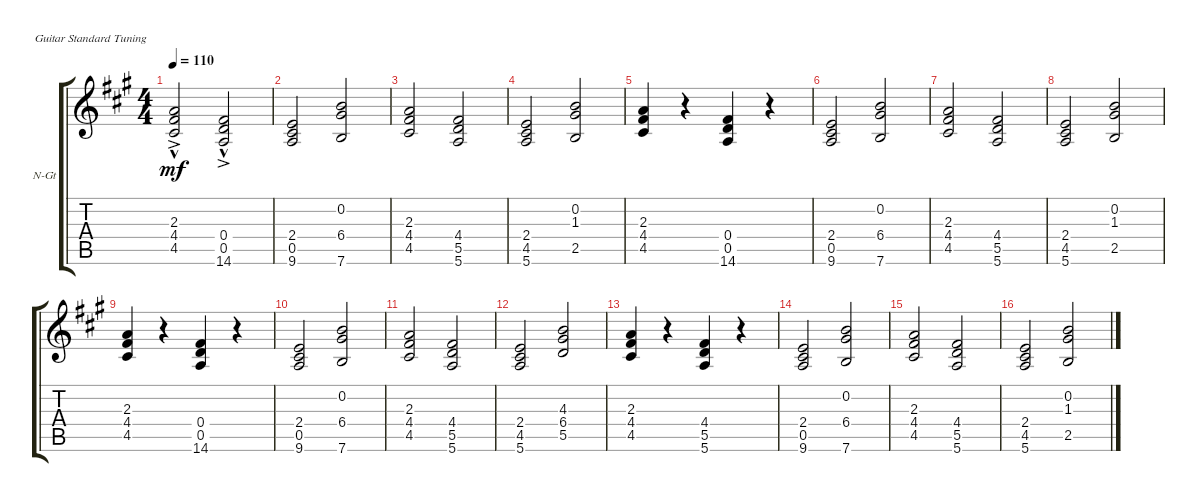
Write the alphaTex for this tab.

\defaultSystemsLayout 4
\bracketExtendMode groupsimilarinstruments
\firstSystemTrackNameOrientation horizontal
\otherSystemsTrackNameOrientation horizontal
\track ("Nylon Guitar" "N-Gt") {instrument electricgrandpiano}
\staff {score tabs}
\tuning (E4 B3 G3 D3 A2 E2)
\displaytranspose 12
\ts (4 4)
\tempo 110
\clef g2
\ks a
(4.5{ac} 4.4 2.3{hac}).2{dy mf instrument electricgrandpiano} (0.5{hac} 0.4 14.6{ac}).2 |
(0.5 9.6 2.4).2 (7.6 6.4 0.2).2 |
(4.5 4.4 2.3).2 (4.4 5.5 5.6).2 |
(5.6 4.5 2.4).2 (2.5 1.3 0.2).2 |
(4.5 4.4 2.3).4 r.4 (0.5 0.4 14.6).4 r.4 |
(0.5 9.6 2.4).2 (7.6 6.4 0.2).2 |
(4.5 4.4 2.3).2 (4.4 5.5 5.6).2 |
(5.6 4.5 2.4).2 (2.5 1.3 0.2).2 |
(4.5 4.4 2.3).4 r.4 (0.5 0.4 14.6).4 r.4 |
(0.5 9.6 2.4).2 (7.6 6.4 0.2).2 |
(4.5 4.4 2.3).2 (4.4 5.5 5.6).2 |
(5.6 4.5 2.4).2 (4.3 6.4 5.5).2 |
(4.5 4.4 2.3).4 r.4 (4.4 5.5 5.6).4 r.4 |
(0.5 9.6 2.4).2 (7.6 6.4 0.2).2 |
(4.5 4.4 2.3).2 (4.4 5.5 5.6).2 |
(5.6 4.5 2.4).2 (2.5 1.3 0.2).2
